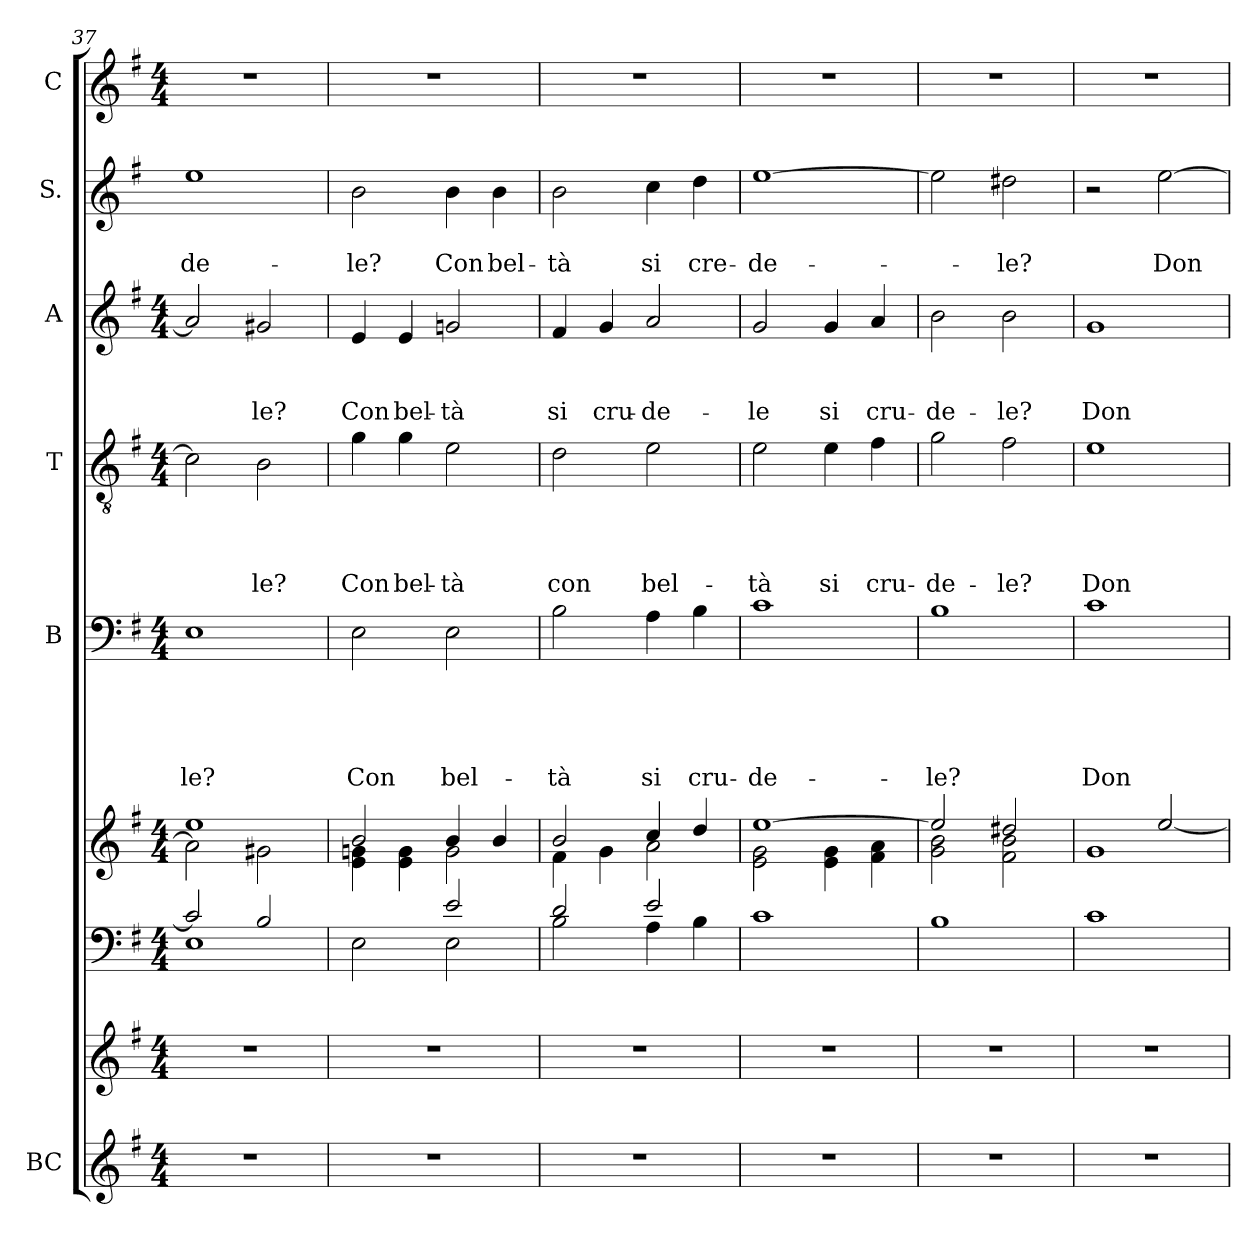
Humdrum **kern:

**kern	**kern	**kern	**kern	**kern	**text	**text	**text	**text	**text	**kern	**text	**text	**text	**text	**kern	**text	**text	**text	**kern	**text	**text	**kern
*part8	*part8	*part7	*part6	*part5	*part5	*part5	*part5	*part5	*part5	*part4	*part4	*part4	*part4	*part4	*part3	*part3	*part3	*part3	*part2	*part2	*part2	*part1
*staff9	*staff8	*staff7	*staff6	*staff5	*staff5	*staff5	*staff5	*staff5	*staff5	*staff4	*staff4	*staff4	*staff4	*staff4	*staff3	*staff3	*staff3	*staff3	*staff2	*staff2	*staff2	*staff1
*I"BC	*	*	*	*I"B	*	*	*	*	*	*I"T	*	*	*	*	*I"A	*	*	*	*I"S.	*	*	*I"C
*	*	*	*	*	*	*	*	*	*	*I'T.	*	*	*	*	*I'A.	*	*	*	*I'S.	*	*	*I'C
*clefG2	*clefG2	*clefF4	*clefG2	*clefF4	*	*	*	*	*	*clefGv2	*	*	*	*	*clefG2	*	*	*	*clefG2	*	*	*clefG2
*k[f#]	*k[f#]	*k[f#]	*k[f#]	*k[f#]	*	*	*	*	*	*k[f#]	*	*	*	*	*k[f#]	*	*	*	*k[f#]	*	*	*k[f#]
*G:	*G:	*G:	*G:	*G:	*	*	*	*	*	*G:	*	*	*	*	*G:	*	*	*	*G:	*	*	*G:
*M4/4	*M4/4	*M4/4	*M4/4	*M4/4	*	*	*	*	*	*M4/4	*	*	*	*	*M4/4	*	*	*	*	*	*	*M4/4
=37	=37	=37	=37	=37	=37	=37	=37	=37	=37	=37	=37	=37	=37	=37	=37	=37	=37	=37	=37	=37	=37	=37
*	*	*^	*^	*	*	*	*	*	*	*	*	*	*	*	*	*	*	*	*	*	*	*
!	!	!	!	!	!	!	!	!	!	!	!LO:LY:b	!	!	!	!	!	!	!	!	!	!	!	!LO:LY:b	!
1r	1r	2c/]	1E	1ee	2a\]	1E	.	.	.	.	-le?	2c\]	.	.	.	.	2a/]	.	.	.	1ee	.	-de-	1r
!	!	!	!	!	!	!	!	!	!	!	!	!	!	!	!	!LO:LY:b	!	!	!	!LO:LY:b	!	!	!	!
.	.	2B/	.	.	2g#X\	.	.	.	.	.	.	2B\	.	.	.	-le?	2g#X/	.	.	-le?	.	.	.	.
=38	=38	=38	=38	=38	=38	=38	=38	=38	=38	=38	=38	=38	=38	=38	=38	=38	=38	=38	=38	=38	=38	=38	=38	=38
!	!	!	!	!	!	!	!	!	!	!	!LO:LY:b	!	!	!	!	!LO:LY:b	!	!	!	!LO:LY:b	!	!	!LO:LY:b	!
1r	1r	2ryy	2E\	2b/	4e\ 4gn\	2E\	.	.	.	.	Con	4g\	.	.	.	Con	4e/	.	.	Con	2b\	.	-le?	1r
!	!	!	!	!	!	!	!	!	!	!	!	!	!	!	!	!LO:LY:b	!	!	!	!LO:LY:b	!	!	!	!
.	.	.	.	.	4e\ 4g\	.	.	.	.	.	.	4g\	.	.	.	bel-	4e/	.	.	bel-	.	.	.	.
!	!	!	!	!	!	!	!	!	!	!	!LO:LY:b	!	!	!	!	!LO:LY:b	!	!	!	!LO:LY:b	!	!	!LO:LY:b	!
.	.	2e/	2E\	4b/	2g\	2E\	.	.	.	.	bel-	2e\	.	.	.	-tà	2gn/	.	.	-tà	4b\	.	Con	.
!	!	!	!	!	!	!	!	!	!	!	!	!	!	!	!	!	!	!	!	!	!	!	!LO:LY:b	!
.	.	.	.	4b/	.	.	.	.	.	.	.	.	.	.	.	.	.	.	.	.	4b\	.	bel-	.
=39	=39	=39	=39	=39	=39	=39	=39	=39	=39	=39	=39	=39	=39	=39	=39	=39	=39	=39	=39	=39	=39	=39	=39	=39
!	!	!	!	!	!	!	!	!	!	!	!LO:LY:b	!	!	!	!	!LO:LY:b	!	!	!	!LO:LY:b	!	!	!LO:LY:b	!
1r	1r	2d/	2B\	2b/	4f#\	2B\	.	.	.	.	-tà	2d\	.	.	.	con	4f#/	.	.	si	2b\	.	-tà	1r
!	!	!	!	!	!	!	!	!	!	!	!	!	!	!	!	!	!	!	!	!LO:LY:b	!	!	!	!
.	.	.	.	.	4g\	.	.	.	.	.	.	.	.	.	.	.	4g/	.	.	cru-	.	.	.	.
!	!	!	!	!	!	!	!	!	!	!	!LO:LY:b	!	!	!	!	!LO:LY:b	!	!	!	!LO:LY:b	!	!	!LO:LY:b	!
.	.	2e/	4A\	4cc/	2a\	4A\	.	.	.	.	si	2e\	.	.	.	bel-	2a/	.	.	-de-	4cc\	.	si	.
!	!	!	!	!	!	!	!	!	!	!	!LO:LY:b	!	!	!	!	!	!	!	!	!	!	!	!LO:LY:b	!
.	.	.	4B\	4dd/	.	4B\	.	.	.	.	cru-	.	.	.	.	.	.	.	.	.	4dd\	.	cre-	.
=40	=40	=40	=40	=40	=40	=40	=40	=40	=40	=40	=40	=40	=40	=40	=40	=40	=40	=40	=40	=40	=40	=40	=40	=40
!	!	!	!	!	!	!	!	!	!	!	!LO:LY:b	!	!	!	!	!LO:LY:b	!	!	!	!LO:LY:b	!	!	!LO:LY:b	!
*	*	*v	*v	*	*	*	*	*	*	*	*	*	*	*	*	*	*	*	*	*	*	*	*	*
1r	1r	1c	[>1ee	2e\ 2g\	1c	.	.	.	.	-de-	2e\	.	.	.	-tà	2g/	.	.	-le	[>1ee	.	-de-	1r
!	!	!	!	!	!	!	!	!	!	!	!	!	!	!	!LO:LY:b	!	!	!	!LO:LY:b	!	!	!	!
.	.	.	.	4e\ 4g\	.	.	.	.	.	.	4e\	.	.	.	si	4g/	.	.	si	.	.	.	.
!	!	!	!	!	!	!	!	!	!	!	!	!	!	!	!LO:LY:b	!	!	!	!LO:LY:b	!	!	!	!
.	.	.	.	4f#\ 4a\	.	.	.	.	.	.	4f#\	.	.	.	cru-	4a/	.	.	cru-	.	.	.	.
=41	=41	=41	=41	=41	=41	=41	=41	=41	=41	=41	=41	=41	=41	=41	=41	=41	=41	=41	=41	=41	=41	=41	=41
!	!	!	!	!	!	!	!	!	!	!LO:LY:b	!	!	!	!	!LO:LY:b	!	!	!	!LO:LY:b	!	!	!	!
1r	1r	1B	2ee/]	2g\ 2b\	1B	.	.	.	.	-le?	2g\	.	.	.	-de-	2b\	.	.	-de-	2ee\]	.	.	1r
!	!	!	!	!	!	!	!	!	!	!	!	!	!	!	!LO:LY:b	!	!	!	!LO:LY:b	!	!	!LO:LY:b	!
.	.	.	2dd#X/	2f#\ 2b\	.	.	.	.	.	.	2f#\	.	.	.	-le?	2b\	.	.	-le?	2dd#X\	.	-le?	.
=42	=42	=42	=42	=42	=42	=42	=42	=42	=42	=42	=42	=42	=42	=42	=42	=42	=42	=42	=42	=42	=42	=42	=42
!	!	!	!	!	!	!	!	!	!	!LO:LY:b	!	!	!	!	!LO:LY:b	!	!	!	!LO:LY:b	!	!	!	!
1r	1r	1c	1g	2ryy	1c	.	.	.	.	Don-	1e	.	.	.	Don-	1g	.	.	Don-	2r	.	.	1r
!	!	!	!	!	!	!	!	!	!	!	!	!	!	!	!	!	!	!	!	!	!	!LO:LY:b	!
.	.	.	.	[>2ee/	.	.	.	.	.	.	.	.	.	.	.	.	.	.	.	[>2ee\	.	Don-	.
*	*	*	*v	*v	*	*	*	*	*	*	*	*	*	*	*	*	*	*	*	*	*	*	*
=	=	=	=	=	=	=	=	=	=	=	=	=	=	=	=	=	=	=	=	=	=	=
*-	*-	*-	*-	*-	*-	*-	*-	*-	*-	*-	*-	*-	*-	*-	*-	*-	*-	*-	*-	*-	*-	*-
